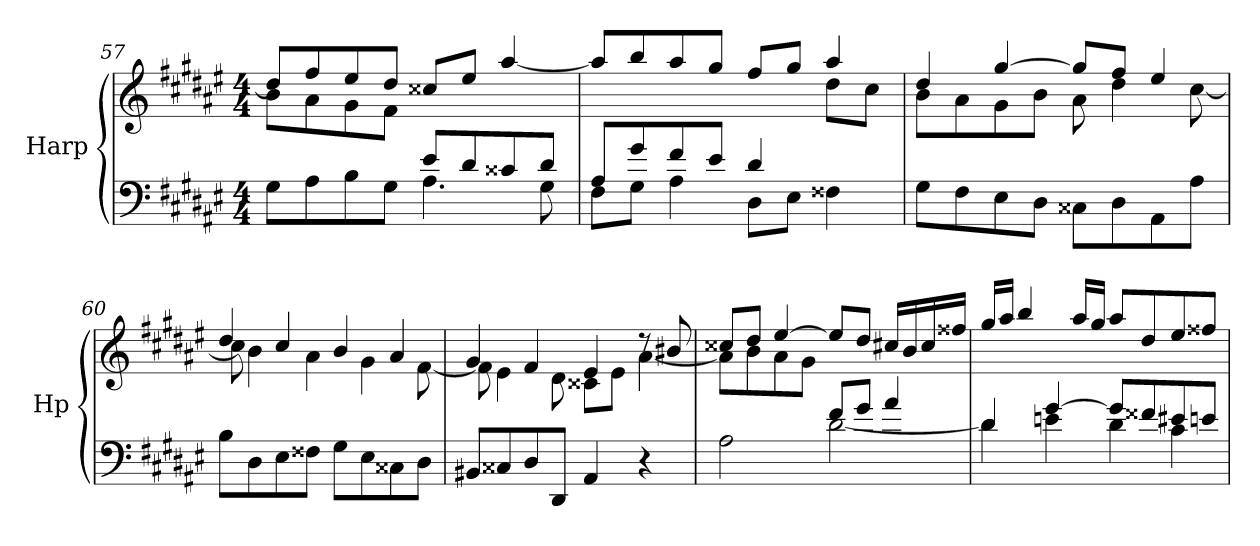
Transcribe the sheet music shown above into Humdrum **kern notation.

**kern	**kern
*part1	*part1
*staff2	*staff1
*I"Harp	*
*I'Hp	*
*clefF4	*clefG2
*k[f#c#g#d#a#e#]	*k[f#c#g#d#a#e#]
*M4/4	*M4/4
=57	=57
*^	*^
2ryy	8G#\L	8dd#/L]	8b\L
.	8A#\	8ff#/	8a#\
.	8B\	8ee#/	8g#\
.	8G#\J	8dd#/J	8f#\J
8e#/L	4.A#\	8cc##X/L	2ryy
8d#/	.	8ee#/J	.
8c##X/	.	[4aa#/	.
8d#/J	8G#\	.	.
=58	=58	=58	=58
8A#/L	8F#\L	8aa#/L]	2.ryy
8g#/	8G#\J	8bb/	.
8f#/	4A#\	8aa#/	.
8e#/J	.	8gg#/J	.
4d#/	8D#\L	8ff#/L	.
.	8E#\J	8gg#/J	.
4ryy	4F##X\	4aa#/	8dd#\L
.	.	.	8cc#\J
*v	*v	*	*
=59	=59	=59
8G#\L	4dd#/	8b\L
8F#\	.	8a#\
8E#\	[4gg#/	8g#\
8D#\J	.	8b\J
8C##X\L	8gg#/L]	8a#\
8D#\	8ff#/J	4dd#\
8AA#\	4ee#/	.
8A#\J	.	[8cc#\
!!LO:LB:g=z	!!
=60	=60	=60
8B\L	4dd#/	8cc#\]
8D#\	.	4b\
8E#\	4cc#/	.
8F##X\J	.	4a#\
8G#\L	4b/	.
8E#\	.	4g#\
8C##X\	4a#/	.
8D#\J	.	[8f#\
=61	=61	=61
8BB#X/L	4g#/	8f#\]
8C##X/	.	4e#\
8D#/	4f#/	.
8DD#/J	.	8d#\
4AA#/	4e#/	8c##X\L
.	.	8e#\J
4r	8rdd	[4a#\
.	8b#X/	.
=62	=62	=62
*^	*	*
2ryy	2A#\	8cc##X/L	8a#\L]
.	.	8dd#/J	8b\
.	.	[4ee#/	8a#\
.	.	.	8g#\J
8f#/L	[2d#\	8ee#/L]	2ryy
8g#/J	.	8dd#/J	.
4a#/	.	16cc#X/LL	.
.	.	16b/	.
.	.	16cc#/	.
.	.	16ff##X/JJ	.
*	*	*v	*v
!!LO:PB:g=z
=63	=63	=63
4d#/	4d#\]	16gg#/LL
.	.	16aa#/JJ
.	.	4bb/
[4g#/	4en\	.
.	.	16aa#/LL
.	.	16gg#/JJ
8g#/L]	4d#\	8aa#/L
8f##X/	.	8dd#/
8e#X/	4c#\	8ee#/
8en/J	.	8ff##X/J
*v	*v	*
=	=
*-	*-
